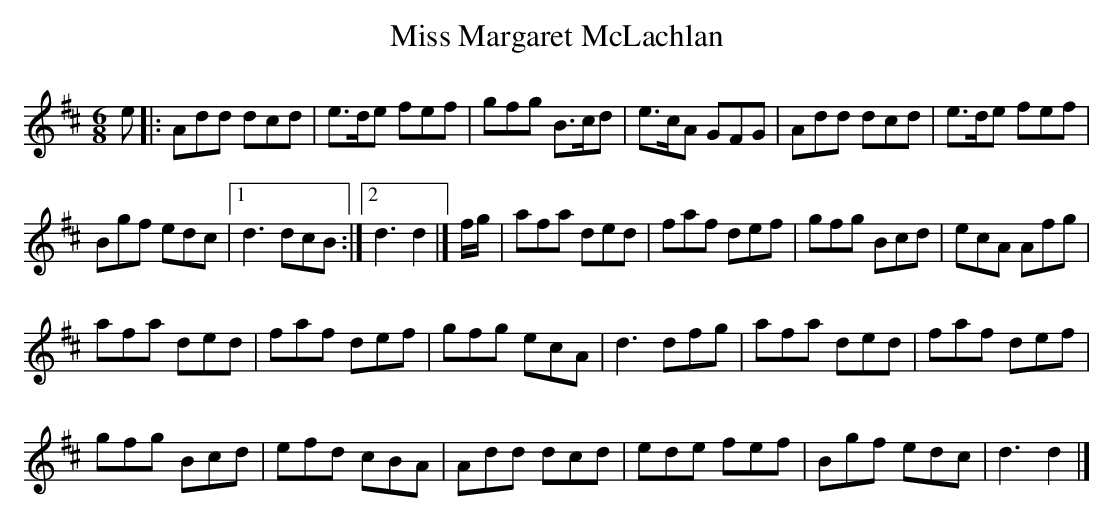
X:1
T:Miss Margaret McLachlan
M:6/8
L:1/8
K:D
e|:Add dcd|e>de fef|gfg B>cd|e>cA GFG|Add dcd|e>de fef|
Bgf edc|1 d3 dcB:|2 d3 d2|]f/g/|afa ded|faf def|gfg Bcd|ecA Afg|
afa ded|faf def|gfg ecA|d3 dfg|afa ded|faf def|
gfg Bcd|efd cBA|Add dcd|ede fef|Bgf edc|d3 d2|]
